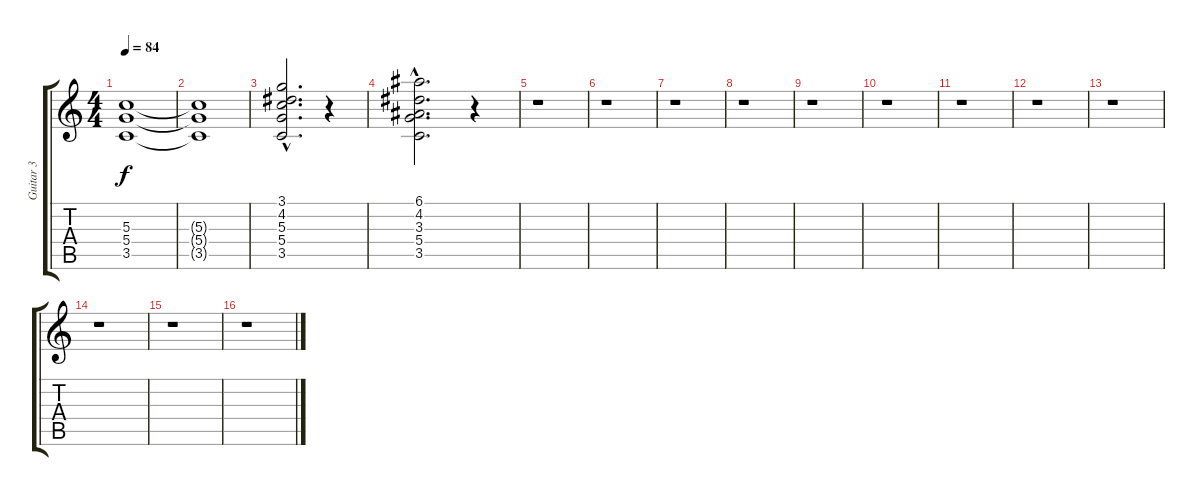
\track ("Guitar 3" "Guitar 3") {instrument distortionguitar}
\staff {score tabs}
\tuning (E4 B3 G3 D3 A2 E2) {hide}
\ts (4 4)
\tempo 84
\clef g2
\ks c
(5.3 5.4 3.5).1{dy f} |
(5.3{t} 5.4{t} 3.5{t}).1 |
(3.1{hac} 4.2{hac} 5.3{hac} 5.4{hac} 3.5{hac}).2{d} r.4 |
(6.1{hac} 4.2{hac} 3.3{hac} 5.4{hac} 3.5{hac}).2{d} r.4 |
r.1 |
r.1 |
r.1 |
r.1 |
r.1 |
r.1 |
r.1 |
r.1 |
r.1 |
r.1 |
r.1 |
r.1
